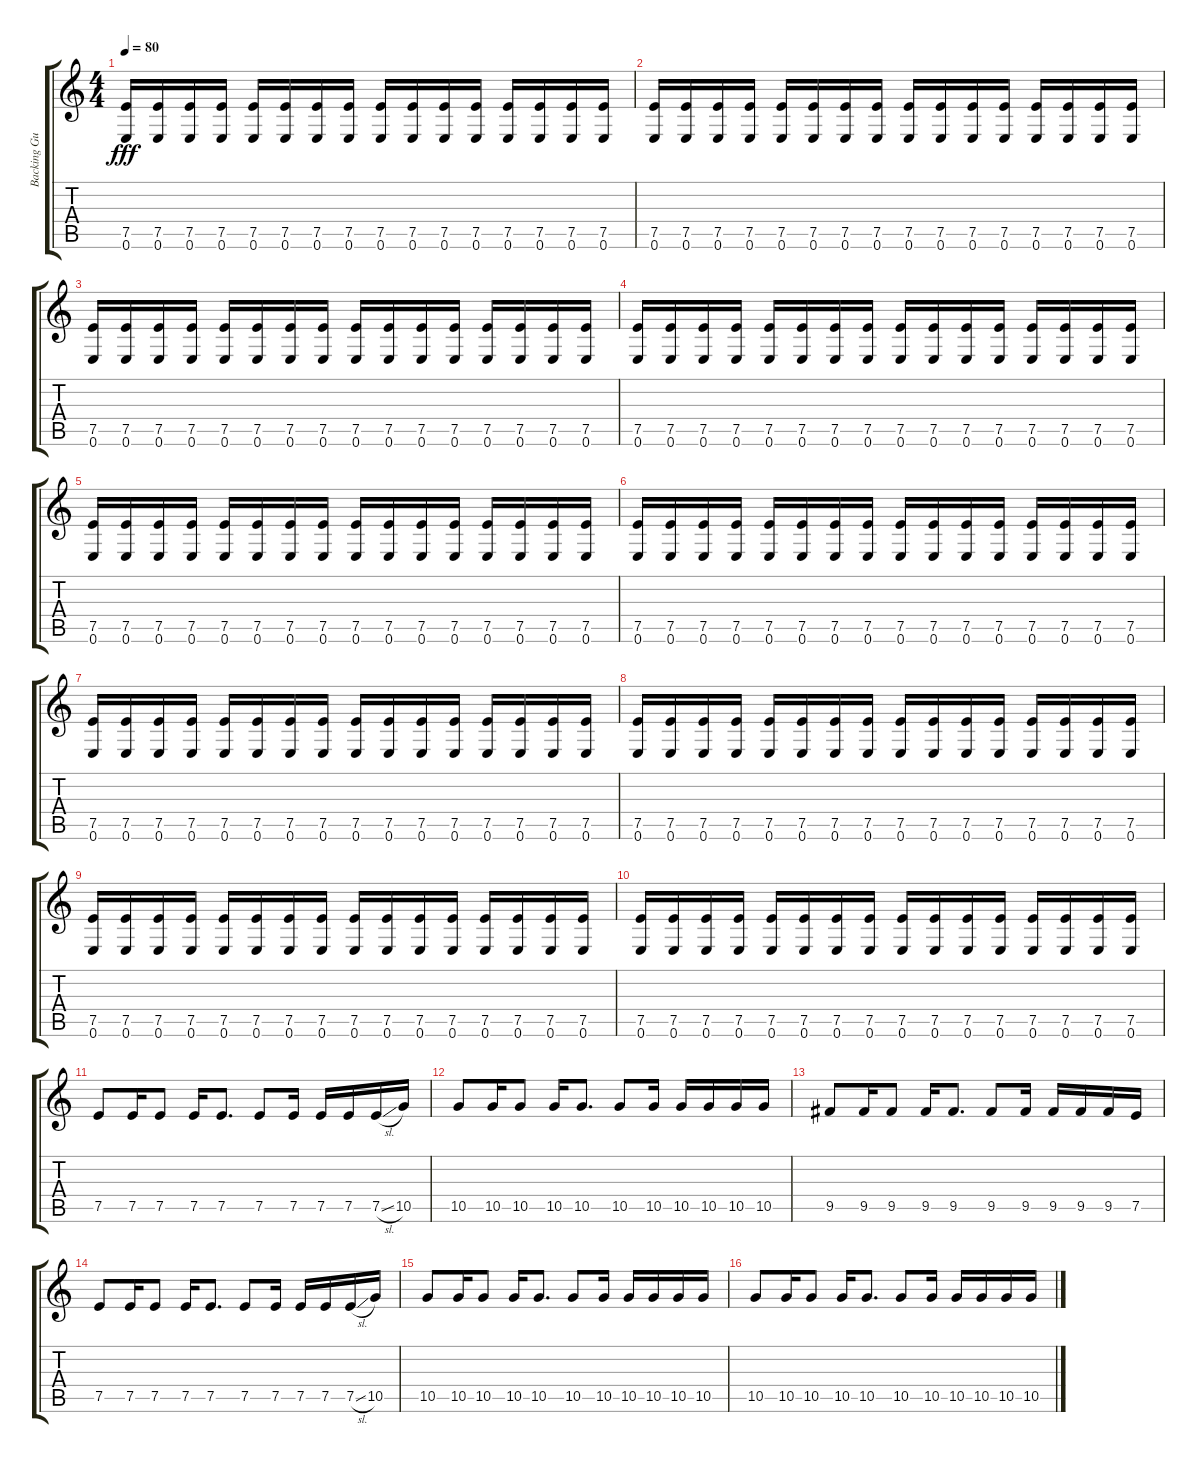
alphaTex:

\track ("Backing Guitar Clean (kjartan sveinsson)" "Backing Gu") {instrument electricguitarclean}
\staff {score tabs}
\tuning (E4 B3 G3 D3 A2 E2) {hide}
\ts (4 4)
\tempo 80
\clef g2
\ks c
(7.5 0.6).16{dy fff} (7.5 0.6).16 (7.5 0.6).16 (7.5 0.6).16 (7.5 0.6).16 (7.5 0.6).16 (7.5 0.6).16 (7.5 0.6).16 (7.5 0.6).16 (7.5 0.6).16 (7.5 0.6).16 (7.5 0.6).16 (7.5 0.6).16 (7.5 0.6).16 (7.5 0.6).16 (7.5 0.6).16 |
(7.5 0.6).16 (7.5 0.6).16 (7.5 0.6).16 (7.5 0.6).16 (7.5 0.6).16 (7.5 0.6).16 (7.5 0.6).16 (7.5 0.6).16 (7.5 0.6).16 (7.5 0.6).16 (7.5 0.6).16 (7.5 0.6).16 (7.5 0.6).16 (7.5 0.6).16 (7.5 0.6).16 (7.5 0.6).16 |
(7.5 0.6).16 (7.5 0.6).16 (7.5 0.6).16 (7.5 0.6).16 (7.5 0.6).16 (7.5 0.6).16 (7.5 0.6).16 (7.5 0.6).16 (7.5 0.6).16 (7.5 0.6).16 (7.5 0.6).16 (7.5 0.6).16 (7.5 0.6).16 (7.5 0.6).16 (7.5 0.6).16 (7.5 0.6).16 |
(7.5 0.6).16 (7.5 0.6).16 (7.5 0.6).16 (7.5 0.6).16 (7.5 0.6).16 (7.5 0.6).16 (7.5 0.6).16 (7.5 0.6).16 (7.5 0.6).16 (7.5 0.6).16 (7.5 0.6).16 (7.5 0.6).16 (7.5 0.6).16 (7.5 0.6).16 (7.5 0.6).16 (7.5 0.6).16 |
(7.5 0.6).16 (7.5 0.6).16 (7.5 0.6).16 (7.5 0.6).16 (7.5 0.6).16 (7.5 0.6).16 (7.5 0.6).16 (7.5 0.6).16 (7.5 0.6).16 (7.5 0.6).16 (7.5 0.6).16 (7.5 0.6).16 (7.5 0.6).16 (7.5 0.6).16 (7.5 0.6).16 (7.5 0.6).16 |
(7.5 0.6).16 (7.5 0.6).16 (7.5 0.6).16 (7.5 0.6).16 (7.5 0.6).16 (7.5 0.6).16 (7.5 0.6).16 (7.5 0.6).16 (7.5 0.6).16 (7.5 0.6).16 (7.5 0.6).16 (7.5 0.6).16 (7.5 0.6).16 (7.5 0.6).16 (7.5 0.6).16 (7.5 0.6).16 |
(7.5 0.6).16 (7.5 0.6).16 (7.5 0.6).16 (7.5 0.6).16 (7.5 0.6).16 (7.5 0.6).16 (7.5 0.6).16 (7.5 0.6).16 (7.5 0.6).16 (7.5 0.6).16 (7.5 0.6).16 (7.5 0.6).16 (7.5 0.6).16 (7.5 0.6).16 (7.5 0.6).16 (7.5 0.6).16 |
(7.5 0.6).16 (7.5 0.6).16 (7.5 0.6).16 (7.5 0.6).16 (7.5 0.6).16 (7.5 0.6).16 (7.5 0.6).16 (7.5 0.6).16 (7.5 0.6).16 (7.5 0.6).16 (7.5 0.6).16 (7.5 0.6).16 (7.5 0.6).16 (7.5 0.6).16 (7.5 0.6).16 (7.5 0.6).16 |
(7.5 0.6).16 (7.5 0.6).16 (7.5 0.6).16 (7.5 0.6).16 (7.5 0.6).16 (7.5 0.6).16 (7.5 0.6).16 (7.5 0.6).16 (7.5 0.6).16 (7.5 0.6).16 (7.5 0.6).16 (7.5 0.6).16 (7.5 0.6).16 (7.5 0.6).16 (7.5 0.6).16 (7.5 0.6).16 |
(7.5 0.6).16 (7.5 0.6).16 (7.5 0.6).16 (7.5 0.6).16 (7.5 0.6).16 (7.5 0.6).16 (7.5 0.6).16 (7.5 0.6).16 (7.5 0.6).16 (7.5 0.6).16 (7.5 0.6).16 (7.5 0.6).16 (7.5 0.6).16 (7.5 0.6).16 (7.5 0.6).16 (7.5 0.6).16 |
7.5.8 7.5.16 7.5.8 7.5.16 7.5.8{d} 7.5.8 7.5.16 7.5.16 7.5.16 7.5{sl}.16 10.5.16 |
10.5.8 10.5.16 10.5.8 10.5.16 10.5.8{d} 10.5.8 10.5.16 10.5.16 10.5.16 10.5.16 10.5.16 |
9.5.8 9.5.16 9.5.8 9.5.16 9.5.8{d} 9.5.8 9.5.16 9.5.16 9.5.16 9.5.16 7.5.16 |
7.5.8 7.5.16 7.5.8 7.5.16 7.5.8{d} 7.5.8 7.5.16 7.5.16 7.5.16 7.5{sl}.16 10.5.16 |
10.5.8 10.5.16 10.5.8 10.5.16 10.5.8{d} 10.5.8 10.5.16 10.5.16 10.5.16 10.5.16 10.5.16 |
10.5.8 10.5.16 10.5.8 10.5.16 10.5.8{d} 10.5.8 10.5.16 10.5.16 10.5.16 10.5.16 10.5.16
